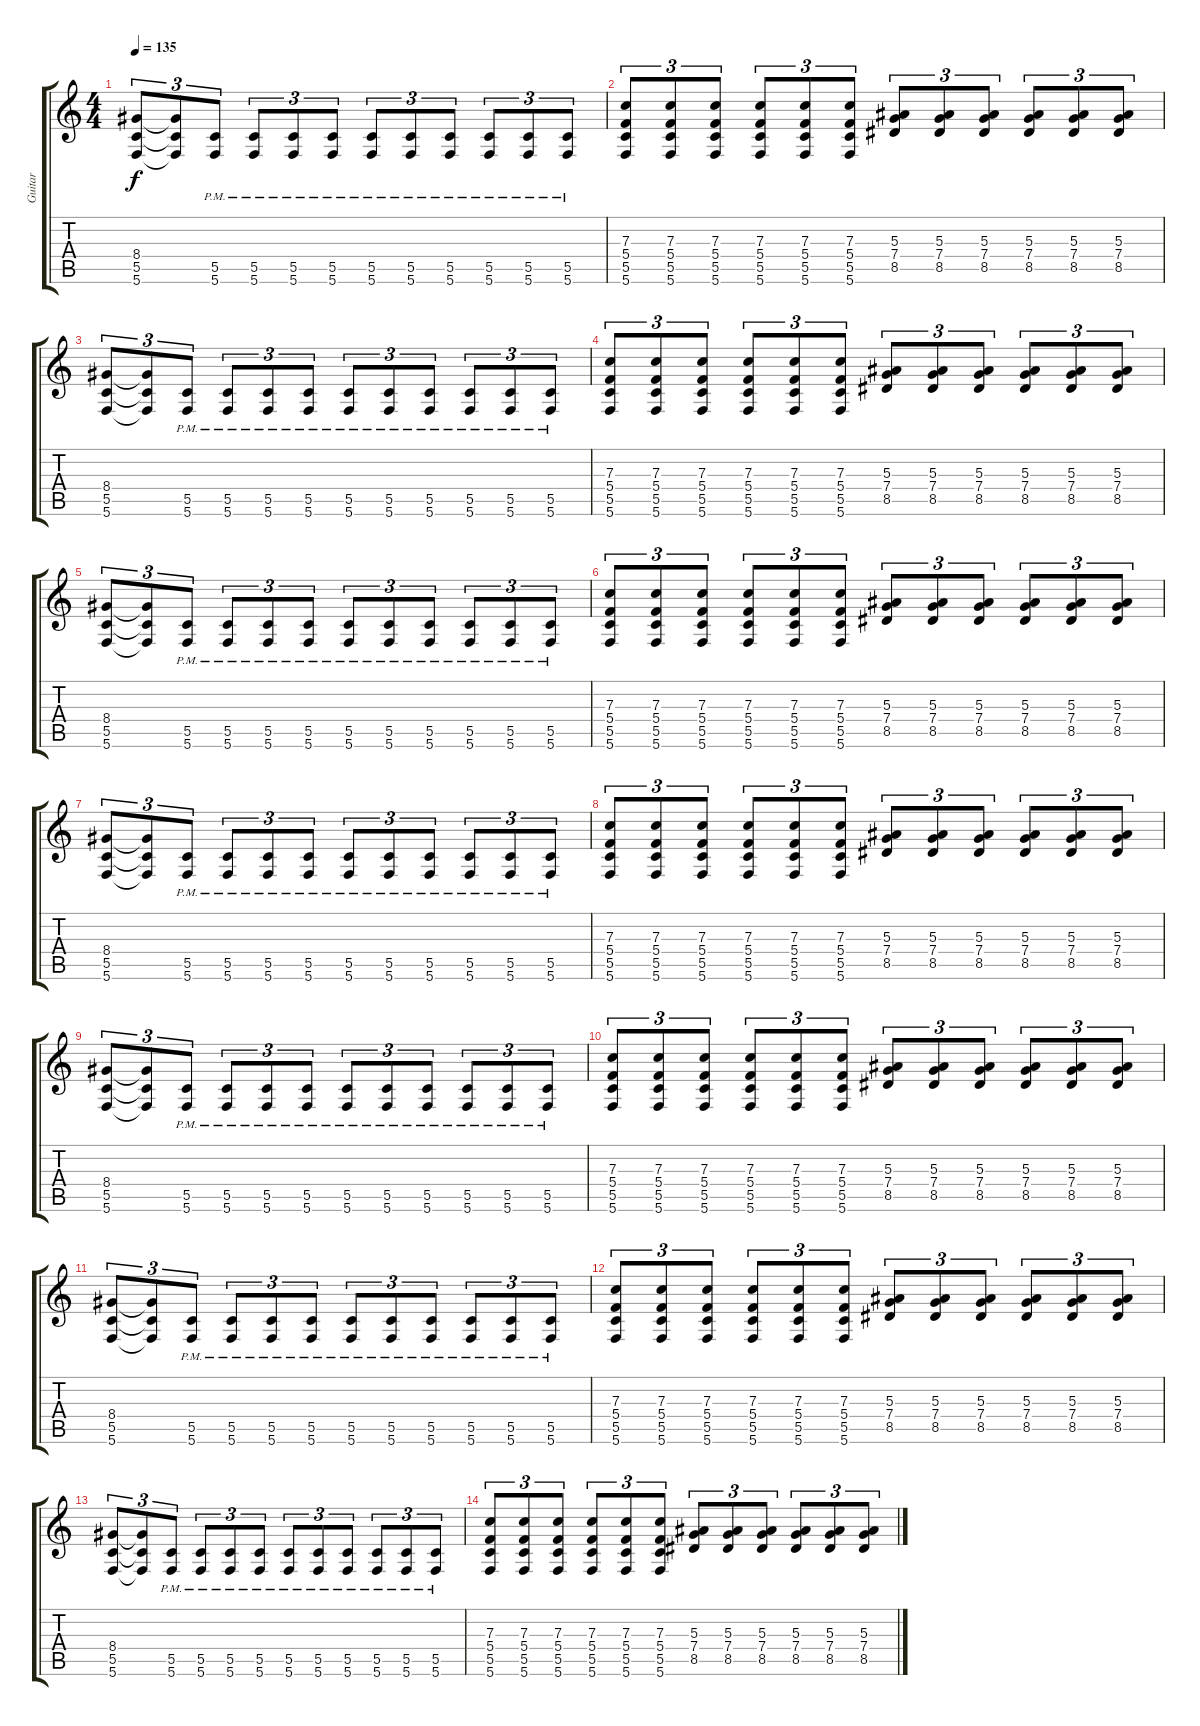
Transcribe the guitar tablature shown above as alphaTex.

\track ("Guitar" "Guitar") {instrument distortionguitar}
\staff {score tabs}
\tuning (D4 A3 F3 C3 G2 C2) {hide}
\ts (4 4)
\tempo 135
\clef g2
\ks c
(8.4 5.5 5.6).8{tu (3 2) dy f} (8.4{t} 5.5{t} 5.6{t}).8{tu (3 2)} (5.5{pm} 5.6{pm}).8{tu (3 2)} (5.5{pm} 5.6{pm}).8{tu (3 2)} (5.5{pm} 5.6{pm}).8{tu (3 2)} (5.5{pm} 5.6{pm}).8{tu (3 2)} (5.5{pm} 5.6{pm}).8{tu (3 2)} (5.5{pm} 5.6{pm}).8{tu (3 2)} (5.5{pm} 5.6{pm}).8{tu (3 2)} (5.5{pm} 5.6{pm}).8{tu (3 2)} (5.5{pm} 5.6{pm}).8{tu (3 2)} (5.5{pm} 5.6{pm}).8{tu (3 2)} |
(7.3 5.4 5.5 5.6).8{tu (3 2)} (7.3 5.4 5.5 5.6).8{tu (3 2)} (7.3 5.4 5.5 5.6).8{tu (3 2)} (7.3 5.4 5.5 5.6).8{tu (3 2)} (7.3 5.4 5.5 5.6).8{tu (3 2)} (7.3 5.4 5.5 5.6).8{tu (3 2)} (5.3 7.4 8.5).8{tu (3 2)} (5.3 7.4 8.5).8{tu (3 2)} (5.3 7.4 8.5).8{tu (3 2)} (5.3 7.4 8.5).8{tu (3 2)} (5.3 7.4 8.5).8{tu (3 2)} (5.3 7.4 8.5).8{tu (3 2)} |
(8.4 5.5 5.6).8{tu (3 2)} (8.4{t} 5.5{t} 5.6{t}).8{tu (3 2)} (5.5{pm} 5.6{pm}).8{tu (3 2)} (5.5{pm} 5.6{pm}).8{tu (3 2)} (5.5{pm} 5.6{pm}).8{tu (3 2)} (5.5{pm} 5.6{pm}).8{tu (3 2)} (5.5{pm} 5.6{pm}).8{tu (3 2)} (5.5{pm} 5.6{pm}).8{tu (3 2)} (5.5{pm} 5.6{pm}).8{tu (3 2)} (5.5{pm} 5.6{pm}).8{tu (3 2)} (5.5{pm} 5.6{pm}).8{tu (3 2)} (5.5{pm} 5.6{pm}).8{tu (3 2)} |
(7.3 5.4 5.5 5.6).8{tu (3 2) volume 10} (7.3 5.4 5.5 5.6).8{tu (3 2)} (7.3 5.4 5.5 5.6).8{tu (3 2)} (7.3 5.4 5.5 5.6).8{tu (3 2)} (7.3 5.4 5.5 5.6).8{tu (3 2)} (7.3 5.4 5.5 5.6).8{tu (3 2)} (5.3 7.4 8.5).8{tu (3 2)} (5.3 7.4 8.5).8{tu (3 2)} (5.3 7.4 8.5).8{tu (3 2)} (5.3 7.4 8.5).8{tu (3 2)} (5.3 7.4 8.5).8{tu (3 2)} (5.3 7.4 8.5).8{tu (3 2)} |
(8.4 5.5 5.6).8{tu (3 2)} (8.4{t} 5.5{t} 5.6{t}).8{tu (3 2)} (5.5{pm} 5.6{pm}).8{tu (3 2)} (5.5{pm} 5.6{pm}).8{tu (3 2)} (5.5{pm} 5.6{pm}).8{tu (3 2)} (5.5{pm} 5.6{pm}).8{tu (3 2)} (5.5{pm} 5.6{pm}).8{tu (3 2)} (5.5{pm} 5.6{pm}).8{tu (3 2)} (5.5{pm} 5.6{pm}).8{tu (3 2)} (5.5{pm} 5.6{pm}).8{tu (3 2)} (5.5{pm} 5.6{pm}).8{tu (3 2)} (5.5{pm} 5.6{pm}).8{tu (3 2)} |
(7.3 5.4 5.5 5.6).8{tu (3 2)} (7.3 5.4 5.5 5.6).8{tu (3 2)} (7.3 5.4 5.5 5.6).8{tu (3 2)} (7.3 5.4 5.5 5.6).8{tu (3 2)} (7.3 5.4 5.5 5.6).8{tu (3 2)} (7.3 5.4 5.5 5.6).8{tu (3 2)} (5.3 7.4 8.5).8{tu (3 2)} (5.3 7.4 8.5).8{tu (3 2)} (5.3 7.4 8.5).8{tu (3 2)} (5.3 7.4 8.5).8{tu (3 2)} (5.3 7.4 8.5).8{tu (3 2)} (5.3 7.4 8.5).8{tu (3 2)} |
(8.4 5.5 5.6).8{tu (3 2)} (8.4{t} 5.5{t} 5.6{t}).8{tu (3 2)} (5.5{pm} 5.6{pm}).8{tu (3 2)} (5.5{pm} 5.6{pm}).8{tu (3 2)} (5.5{pm} 5.6{pm}).8{tu (3 2)} (5.5{pm} 5.6{pm}).8{tu (3 2)} (5.5{pm} 5.6{pm}).8{tu (3 2)} (5.5{pm} 5.6{pm}).8{tu (3 2)} (5.5{pm} 5.6{pm}).8{tu (3 2)} (5.5{pm} 5.6{pm}).8{tu (3 2)} (5.5{pm} 5.6{pm}).8{tu (3 2)} (5.5{pm} 5.6{pm}).8{tu (3 2)} |
(7.3 5.4 5.5 5.6).8{tu (3 2) volume 8} (7.3 5.4 5.5 5.6).8{tu (3 2)} (7.3 5.4 5.5 5.6).8{tu (3 2)} (7.3 5.4 5.5 5.6).8{tu (3 2)} (7.3 5.4 5.5 5.6).8{tu (3 2)} (7.3 5.4 5.5 5.6).8{tu (3 2)} (5.3 7.4 8.5).8{tu (3 2)} (5.3 7.4 8.5).8{tu (3 2)} (5.3 7.4 8.5).8{tu (3 2)} (5.3 7.4 8.5).8{tu (3 2)} (5.3 7.4 8.5).8{tu (3 2)} (5.3 7.4 8.5).8{tu (3 2)} |
(8.4 5.5 5.6).8{tu (3 2)} (8.4{t} 5.5{t} 5.6{t}).8{tu (3 2)} (5.5{pm} 5.6{pm}).8{tu (3 2)} (5.5{pm} 5.6{pm}).8{tu (3 2)} (5.5{pm} 5.6{pm}).8{tu (3 2)} (5.5{pm} 5.6{pm}).8{tu (3 2)} (5.5{pm} 5.6{pm}).8{tu (3 2)} (5.5{pm} 5.6{pm}).8{tu (3 2)} (5.5{pm} 5.6{pm}).8{tu (3 2)} (5.5{pm} 5.6{pm}).8{tu (3 2)} (5.5{pm} 5.6{pm}).8{tu (3 2)} (5.5{pm} 5.6{pm}).8{tu (3 2)} |
(7.3 5.4 5.5 5.6).8{tu (3 2)} (7.3 5.4 5.5 5.6).8{tu (3 2)} (7.3 5.4 5.5 5.6).8{tu (3 2)} (7.3 5.4 5.5 5.6).8{tu (3 2)} (7.3 5.4 5.5 5.6).8{tu (3 2)} (7.3 5.4 5.5 5.6).8{tu (3 2)} (5.3 7.4 8.5).8{tu (3 2)} (5.3 7.4 8.5).8{tu (3 2)} (5.3 7.4 8.5).8{tu (3 2)} (5.3 7.4 8.5).8{tu (3 2)} (5.3 7.4 8.5).8{tu (3 2)} (5.3 7.4 8.5).8{tu (3 2)} |
(8.4 5.5 5.6).8{tu (3 2)} (8.4{t} 5.5{t} 5.6{t}).8{tu (3 2)} (5.5{pm} 5.6{pm}).8{tu (3 2)} (5.5{pm} 5.6{pm}).8{tu (3 2)} (5.5{pm} 5.6{pm}).8{tu (3 2)} (5.5{pm} 5.6{pm}).8{tu (3 2)} (5.5{pm} 5.6{pm}).8{tu (3 2)} (5.5{pm} 5.6{pm}).8{tu (3 2)} (5.5{pm} 5.6{pm}).8{tu (3 2)} (5.5{pm} 5.6{pm}).8{tu (3 2)} (5.5{pm} 5.6{pm}).8{tu (3 2)} (5.5{pm} 5.6{pm}).8{tu (3 2)} |
(7.3 5.4 5.5 5.6).8{tu (3 2) volume 0} (7.3 5.4 5.5 5.6).8{tu (3 2)} (7.3 5.4 5.5 5.6).8{tu (3 2)} (7.3 5.4 5.5 5.6).8{tu (3 2)} (7.3 5.4 5.5 5.6).8{tu (3 2)} (7.3 5.4 5.5 5.6).8{tu (3 2)} (5.3 7.4 8.5).8{tu (3 2)} (5.3 7.4 8.5).8{tu (3 2)} (5.3 7.4 8.5).8{tu (3 2)} (5.3 7.4 8.5).8{tu (3 2)} (5.3 7.4 8.5).8{tu (3 2)} (5.3 7.4 8.5).8{tu (3 2)} |
(8.4 5.5 5.6).8{tu (3 2)} (8.4{t} 5.5{t} 5.6{t}).8{tu (3 2)} (5.5{pm} 5.6{pm}).8{tu (3 2)} (5.5{pm} 5.6{pm}).8{tu (3 2)} (5.5{pm} 5.6{pm}).8{tu (3 2)} (5.5{pm} 5.6{pm}).8{tu (3 2)} (5.5{pm} 5.6{pm}).8{tu (3 2)} (5.5{pm} 5.6{pm}).8{tu (3 2)} (5.5{pm} 5.6{pm}).8{tu (3 2)} (5.5{pm} 5.6{pm}).8{tu (3 2)} (5.5{pm} 5.6{pm}).8{tu (3 2)} (5.5{pm} 5.6{pm}).8{tu (3 2)} |
(7.3 5.4 5.5 5.6).8{tu (3 2)} (7.3 5.4 5.5 5.6).8{tu (3 2)} (7.3 5.4 5.5 5.6).8{tu (3 2)} (7.3 5.4 5.5 5.6).8{tu (3 2)} (7.3 5.4 5.5 5.6).8{tu (3 2)} (7.3 5.4 5.5 5.6).8{tu (3 2)} (5.3 7.4 8.5).8{tu (3 2)} (5.3 7.4 8.5).8{tu (3 2)} (5.3 7.4 8.5).8{tu (3 2)} (5.3 7.4 8.5).8{tu (3 2)} (5.3 7.4 8.5).8{tu (3 2)} (5.3 7.4 8.5).8{tu (3 2)}
